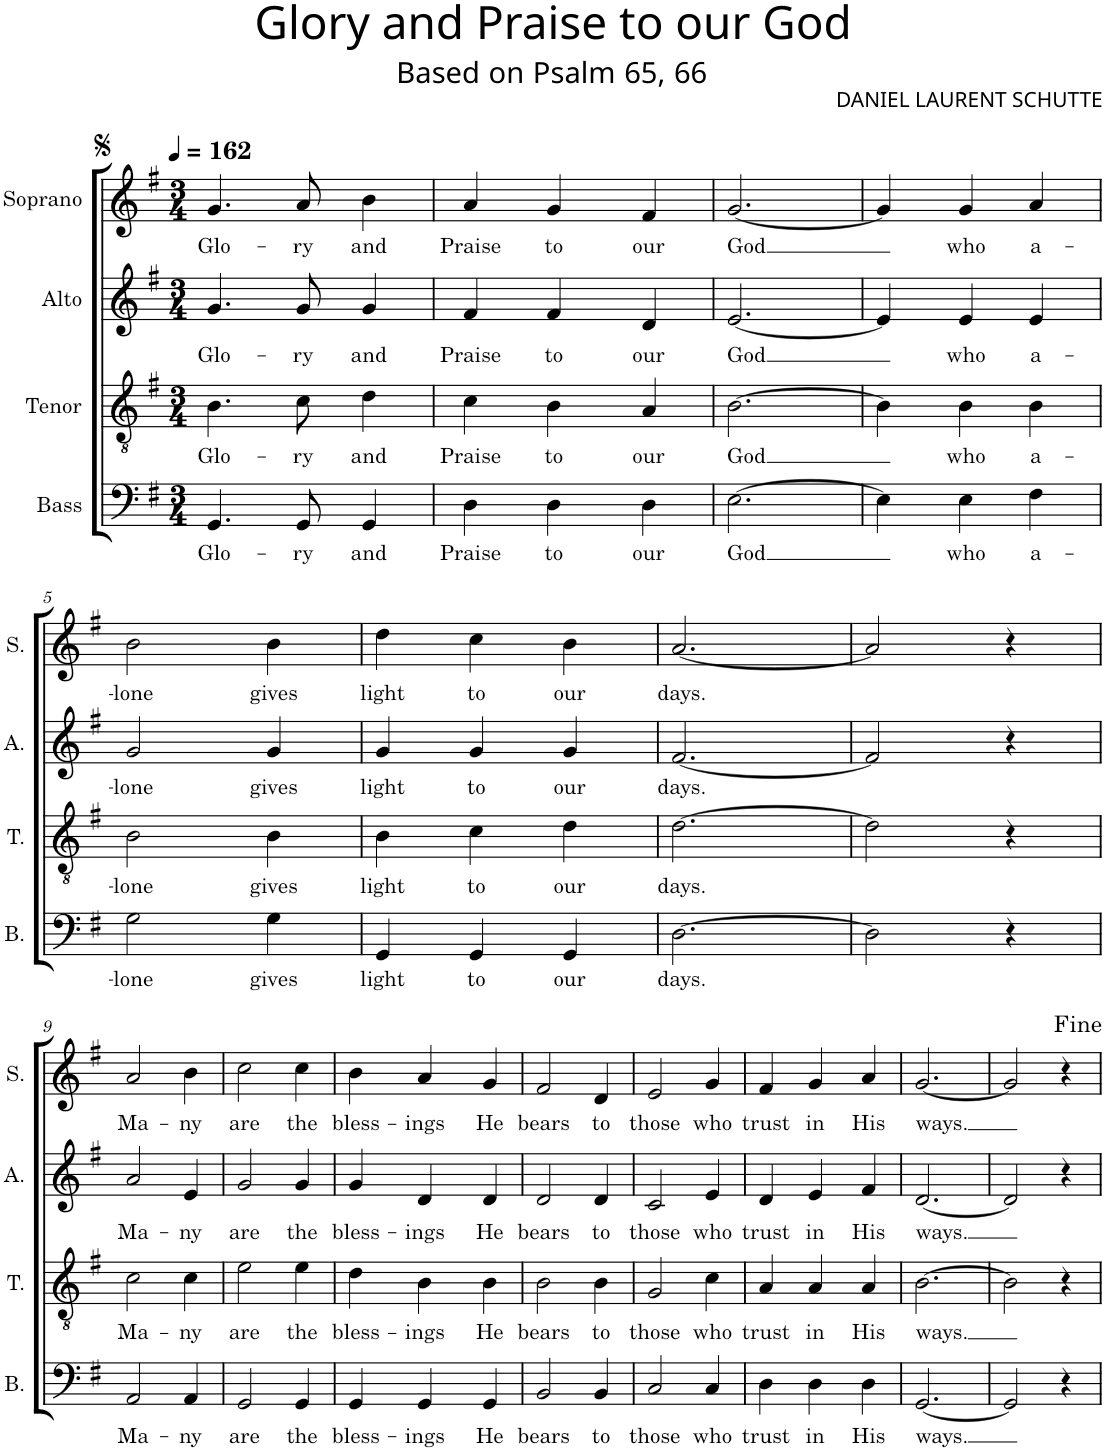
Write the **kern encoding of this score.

**kern	**text	**kern	**text	**kern	**text	**kern	**text
*part4	*part4	*part3	*part3	*part2	*part2	*part1	*part1
*staff4	*staff4	*staff3	*staff3	*staff2	*staff2	*staff1	*staff1
*I"Bass	*	*I"Tenor	*	*I"Alto	*	*I"Soprano	*
*I'B.	*	*I'T.	*	*I'A.	*	*I'S.	*
*clefF4	*	*clefGv2	*	*clefG2	*	*clefG2	*
*k[f#]	*	*k[f#]	*	*k[f#]	*	*k[f#]	*
*M3/4	*	*M3/4	*	*M3/4	*	*M3/4	*
*MM162	*	*MM162	*	*MM162	*	*MM162	*
=1	=1	=1	=1	=1	=1	=1	=1
!	!LO:LY:b	!	!LO:LY:b	!	!LO:LY:b	!	!LO:LY:b
4.GG/	Glo-	4.B\	Glo-	4.g/	Glo-	4.g/	Glo-
!	!LO:LY:b	!	!LO:LY:b	!	!LO:LY:b	!	!LO:LY:b
8GG/	-ry	8c\	-ry	8g/	-ry	8a/	-ry
!	!LO:LY:b	!	!LO:LY:b	!	!LO:LY:b	!	!LO:LY:b
4GG/	and	4d\	and	4g/	and	4b\	and
=2	=2	=2	=2	=2	=2	=2	=2
!	!LO:LY:b	!	!LO:LY:b	!	!LO:LY:b	!	!LO:LY:b
4D\	Praise	4c\	Praise	4f#/	Praise	4a/	Praise
!	!LO:LY:b	!	!LO:LY:b	!	!LO:LY:b	!	!LO:LY:b
4D\	to	4B\	to	4f#/	to	4g/	to
!	!LO:LY:b	!	!LO:LY:b	!	!LO:LY:b	!	!LO:LY:b
4D\	our	4A/	our	4d/	our	4f#/	our
=3	=3	=3	=3	=3	=3	=3	=3
!	!LO:LY:b	!	!LO:LY:b	!	!LO:LY:b	!	!LO:LY:b
[2.E\	God	[2.B\	God	[2.e/	God	[2.g/	God
=4	=4	=4	=4	=4	=4	=4	=4
4E\]	.	4B\]	.	4e/]	.	4g/]	.
!	!LO:LY:b	!	!LO:LY:b	!	!LO:LY:b	!	!LO:LY:b
4E\	who	4B\	who	4e/	who	4g/	who
!	!LO:LY:b	!	!LO:LY:b	!	!LO:LY:b	!	!LO:LY:b
4F#\	a-	4B\	a-	4e/	a-	4a/	a-
!!LO:LB:g=z
=5	=5	=5	=5	=5	=5	=5	=5
!	!LO:LY:b	!	!LO:LY:b	!	!LO:LY:b	!	!LO:LY:b
2G\	-lone	2B\	-lone	2g/	-lone	2b\	-lone
!	!LO:LY:b	!	!LO:LY:b	!	!LO:LY:b	!	!LO:LY:b
4G\	gives	4B\	gives	4g/	gives	4b\	gives
=6	=6	=6	=6	=6	=6	=6	=6
!	!LO:LY:b	!	!LO:LY:b	!	!LO:LY:b	!	!LO:LY:b
4GG/	light	4B\	light	4g/	light	4dd\	light
!	!LO:LY:b	!	!LO:LY:b	!	!LO:LY:b	!	!LO:LY:b
4GG/	to	4c\	to	4g/	to	4cc\	to
!	!LO:LY:b	!	!LO:LY:b	!	!LO:LY:b	!	!LO:LY:b
4GG/	our	4d\	our	4g/	our	4b\	our
=7	=7	=7	=7	=7	=7	=7	=7
!	!LO:LY:b	!	!LO:LY:b	!	!LO:LY:b	!	!LO:LY:b
[2.D\	days.	[2.d\	days.	[2.f#/	days.	[2.a/	days.
=8	=8	=8	=8	=8	=8	=8	=8
2D\]	.	2d\]	.	2f#/]	.	2a/]	.
4r	.	4r	.	4r	.	4r	.
!!LO:LB:g=z
=9	=9	=9	=9	=9	=9	=9	=9
!	!LO:LY:b	!	!LO:LY:b	!	!LO:LY:b	!	!LO:LY:b
2AA/	Ma-	2c\	Ma-	2a/	Ma-	2a/	Ma-
!	!LO:LY:b	!	!LO:LY:b	!	!LO:LY:b	!	!LO:LY:b
4AA/	-ny	4c\	-ny	4e/	-ny	4b\	-ny
=10	=10	=10	=10	=10	=10	=10	=10
!	!LO:LY:b	!	!LO:LY:b	!	!LO:LY:b	!	!LO:LY:b
2GG/	are	2e\	are	2g/	are	2cc\	are
!	!LO:LY:b	!	!LO:LY:b	!	!LO:LY:b	!	!LO:LY:b
4GG/	the	4e\	the	4g/	the	4cc\	the
=11	=11	=11	=11	=11	=11	=11	=11
!	!LO:LY:b	!	!LO:LY:b	!	!LO:LY:b	!	!LO:LY:b
4GG/	bless-	4d\	bless-	4g/	bless-	4b\	bless-
!	!LO:LY:b	!	!LO:LY:b	!	!LO:LY:b	!	!LO:LY:b
4GG/	-ings	4B\	-ings	4d/	-ings	4a/	-ings
!	!LO:LY:b	!	!LO:LY:b	!	!LO:LY:b	!	!LO:LY:b
4GG/	He	4B\	He	4d/	He	4g/	He
=12	=12	=12	=12	=12	=12	=12	=12
!	!LO:LY:b	!	!LO:LY:b	!	!LO:LY:b	!	!LO:LY:b
2BB/	bears	2B\	bears	2d/	bears	2f#/	bears
!	!LO:LY:b	!	!LO:LY:b	!	!LO:LY:b	!	!LO:LY:b
4BB/	to	4B\	to	4d/	to	4d/	to
=13	=13	=13	=13	=13	=13	=13	=13
!	!LO:LY:b	!	!LO:LY:b	!	!LO:LY:b	!	!LO:LY:b
2C/	those	2G/	those	2c/	those	2e/	those
!	!LO:LY:b	!	!LO:LY:b	!	!LO:LY:b	!	!LO:LY:b
4C/	who	4c\	who	4e/	who	4g/	who
=14	=14	=14	=14	=14	=14	=14	=14
!	!LO:LY:b	!	!LO:LY:b	!	!LO:LY:b	!	!LO:LY:b
4D\	trust	4A/	trust	4d/	trust	4f#/	trust
!	!LO:LY:b	!	!LO:LY:b	!	!LO:LY:b	!	!LO:LY:b
4D\	in	4A/	in	4e/	in	4g/	in
!	!LO:LY:b	!	!LO:LY:b	!	!LO:LY:b	!	!LO:LY:b
4D\	His	4A/	His	4f#/	His	4a/	His
=15	=15	=15	=15	=15	=15	=15	=15
!	!LO:LY:b	!	!LO:LY:b	!	!LO:LY:b	!	!LO:LY:b
[2.GG/	ways.	[2.B\	ways.	[2.d/	ways.	[2.g/	ways.
=16	=16	=16	=16	=16	=16	=16	=16
2GG/]	.	2B\]	.	2d/]	.	2g/]	.
4r	.	4r	.	4r	.	4r	.
=	=	=	=	=	=	=	=
*-	*-	*-	*-	*-	*-	*-	*-
